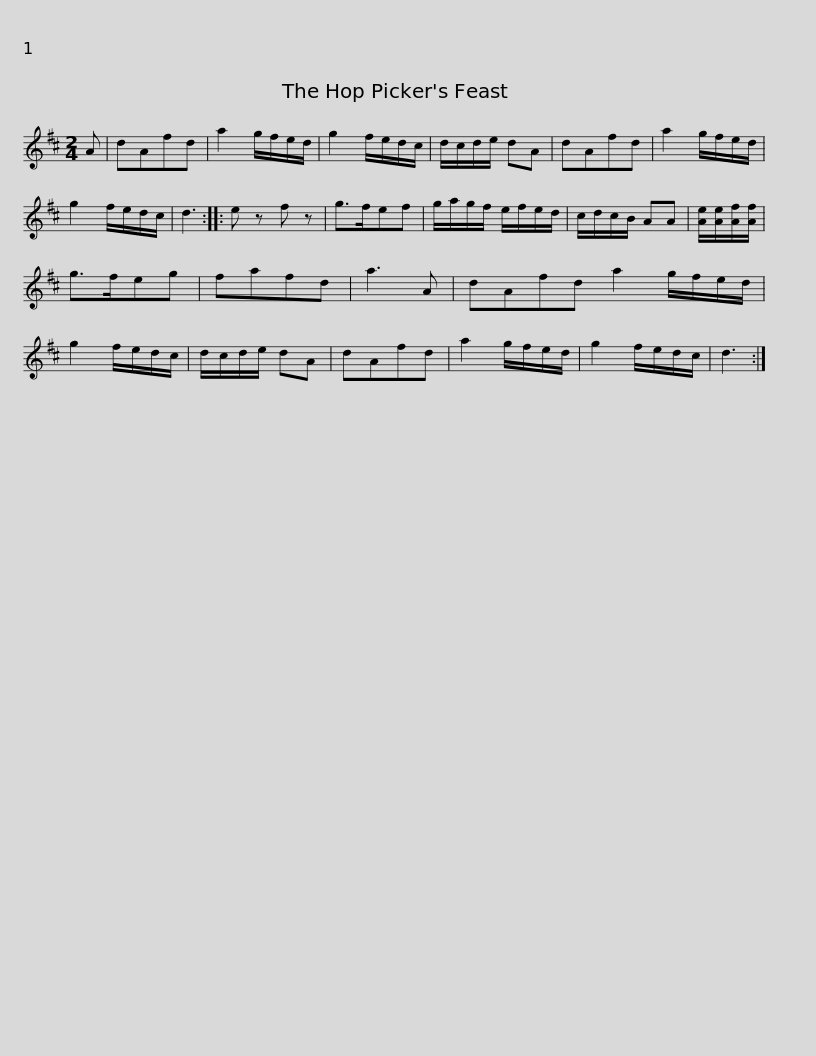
X:1
L:1/8
M:2/4
I:linebreak $
K:D
V:1 treble
V:1
 A | dAfd | a2 g/f/e/d/ | g2 f/e/d/c/ | d/c/d/e/ dA | %5
 dAfd | a2 g/f/e/d/ | g2 f/e/d/c/ | d3 :: e z f z |$ %10
 g>fef | g/a/g/f/ e/f/e/d/ | c/d/c/B/ AA | [Ae]/[Ae]/[Af]/[Af]/ | g>feg | %15
 fafd | a3 A | dAfd a2 g/f/e/d/ |$ g2 f/e/d/c/ | d/c/d/e/ dA | %20
 dAfd | a2 g/f/e/d/ | g2 f/e/d/c/ | d3 :| %24
